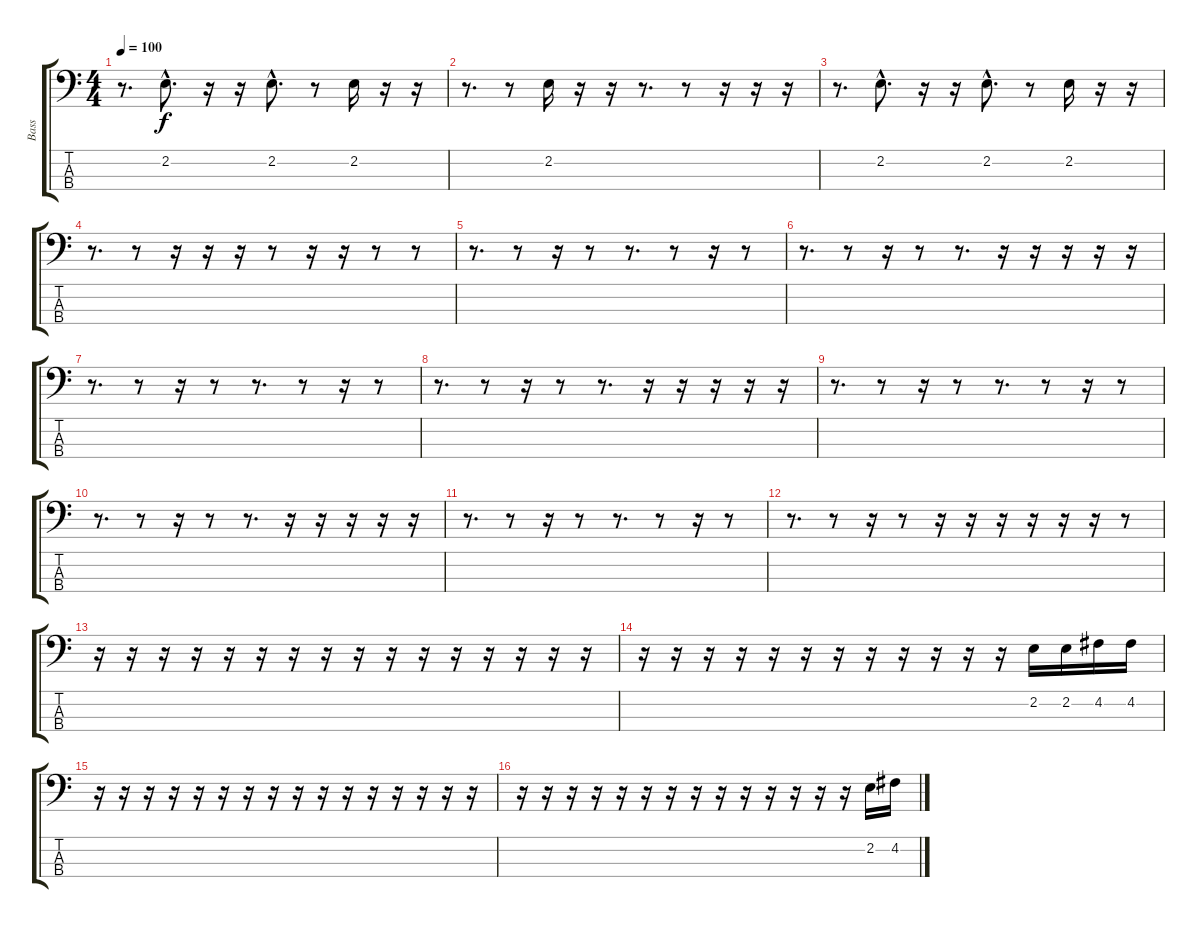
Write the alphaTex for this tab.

\track ("Bass" "Bass") {instrument electricbasspick}
\staff {score tabs}
\tuning (G2 D2 A1 E1) {hide}
\ts (4 4)
\tempo 100
\clef f4
\ks c
r.8{d dy f} 2.2{hac}.8{d} r.16 r.16 2.2{hac}.8{d} r.8 2.2.16 r.16 r.16 |
r.8{d} r.8 2.2.16 r.16 r.16 r.8{d} r.8 r.16 r.16 r.16 |
r.8{d} 2.2{hac}.8{d} r.16 r.16 2.2{hac}.8{d} r.8 2.2.16 r.16 r.16 |
r.8{d} r.8 r.16 r.16 r.16 r.8 r.16 r.16 r.8 r.8 |
r.8{d} r.8 r.16 r.8 r.8{d} r.8 r.16 r.8 |
r.8{d} r.8 r.16 r.8 r.8{d} r.16 r.16 r.16 r.16 r.16 |
r.8{d} r.8 r.16 r.8 r.8{d} r.8 r.16 r.8 |
r.8{d} r.8 r.16 r.8 r.8{d} r.16 r.16 r.16 r.16 r.16 |
r.8{d} r.8 r.16 r.8 r.8{d} r.8 r.16 r.8 |
r.8{d} r.8 r.16 r.8 r.8{d} r.16 r.16 r.16 r.16 r.16 |
r.8{d} r.8 r.16 r.8 r.8{d} r.8 r.16 r.8 |
r.8{d} r.8 r.16 r.8 r.16 r.16 r.16 r.16 r.16 r.16 r.8 |
r.16 r.16 r.16 r.16 r.16 r.16 r.16 r.16 r.16 r.16 r.16 r.16 r.16 r.16 r.16 r.16 |
r.16 r.16 r.16 r.16 r.16 r.16 r.16 r.16 r.16 r.16 r.16 r.16 2.2.16 2.2.16 4.2.16 4.2.16 |
r.16 r.16 r.16 r.16 r.16 r.16 r.16 r.16 r.16 r.16 r.16 r.16 r.16 r.16 r.16 r.16 |
r.16 r.16 r.16 r.16 r.16 r.16 r.16 r.16 r.16 r.16 r.16 r.16 r.16 r.16 2.2.16 4.2.16
